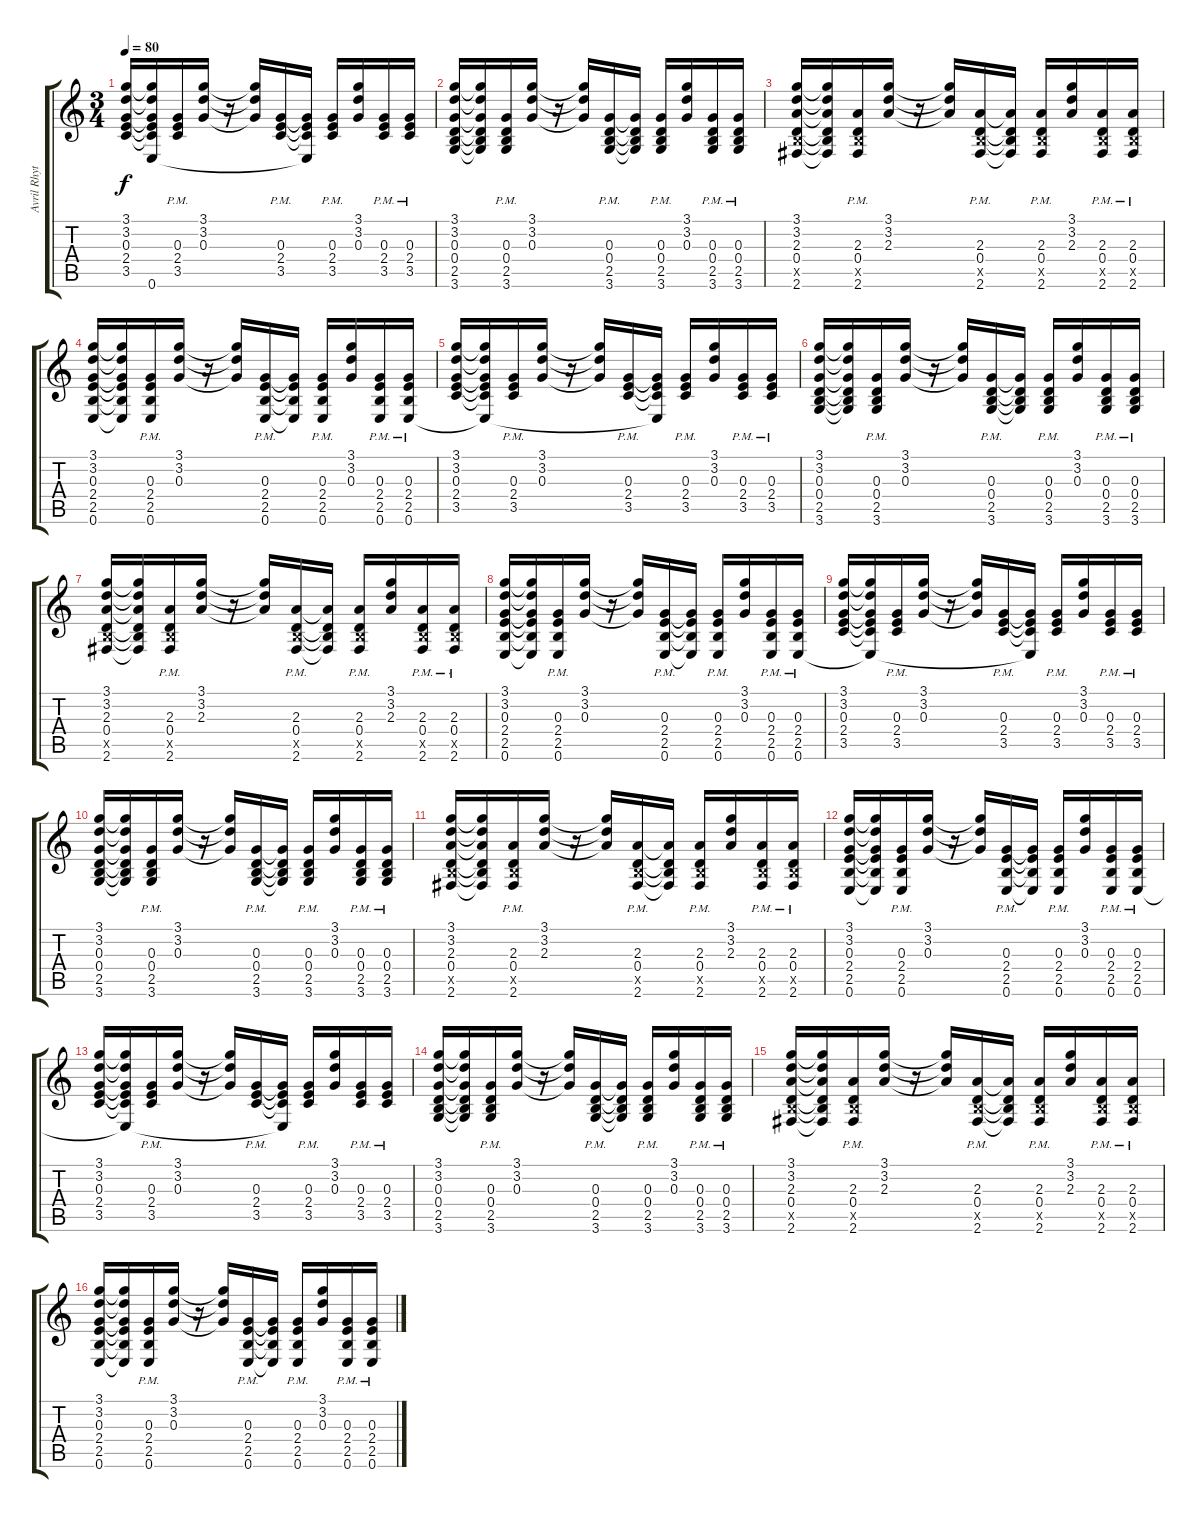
\track ("Avril Rhythm" "Avril Rhyt") {instrument distortionguitar}
\staff {score tabs}
\tuning (E4 B3 G3 D3 A2 E2) {hide}
\ts (3 4)
\tempo 80
\clef g2
\ks c
(3.1 3.2 0.3 2.4 3.5).16{dy f volume 10 instrument distortionguitar} (3.1{t} 3.2{t} 0.3{t} 2.4{t} 3.5{t} 0.6{t}).16 (0.3{pm} 2.4{pm} 3.5{pm}).16 (3.1 3.2 0.3).16 r.16 (3.1{t} 3.2{t} 0.3{t}).16 (0.3{pm} 2.4{pm} 3.5{pm}).16 (0.3{t} 2.4{t} 3.5{t} 0.6{t}).16 (0.3{pm} 2.4{pm} 3.5{pm}).16 (3.1 3.2 0.3).16 (0.3{pm} 2.4{pm} 3.5{pm}).16 (0.3{pm} 2.4{pm} 3.5{pm}).16 |
(3.1 3.2 0.3 0.4 2.5 3.6).16 (3.1{t} 3.2{t} 0.3{t} 0.4{t} 2.5{t} 3.6{t}).16 (0.3{pm} 0.4{pm} 2.5{pm} 3.6{pm}).16 (3.1 3.2 0.3).16 r.16 (3.1{t} 3.2{t} 0.3{t}).16 (0.3{pm} 0.4{pm} 2.5{pm} 3.6).16 (0.3{t} 0.4{t} 2.5{t} 3.6{t}).16 (0.3{pm} 0.4{pm} 2.5{pm} 3.6{pm}).16 (3.1 3.2 0.3).16 (0.3{pm} 0.4{pm} 2.5{pm} 3.6{pm}).16 (0.3{pm} 0.4{pm} 2.5{pm} 3.6{pm}).16 |
(3.1 3.2 2.3 0.4 2.5{x} 2.6).16 (3.1{t} 3.2{t} 2.3{t} 0.4{t} 2.5{t} 2.6{t}).16 (2.3{pm} 0.4{pm} 2.5{pm x} 2.6{pm}).16 (3.1 3.2 2.3).16 r.16 (3.1{t} 3.2{t} 2.3{t}).16 (2.3{pm} 0.4{pm} 2.5{pm x} 2.6).16 (2.3{t} 0.4{t} 2.5{t} 2.6{t}).16 (2.3{pm} 0.4{pm} 2.5{pm x} 2.6{pm}).16 (3.1 3.2 2.3).16 (2.3{pm} 0.4{pm} 2.5{pm x} 2.6{pm}).16 (2.3{pm} 0.4{pm} 2.5{pm x} 2.6{pm}).16 |
(3.1 3.2 0.3 2.4 2.5 0.6).16 (3.1{t} 3.2{t} 0.3{t} 2.4{t} 2.5{t} 0.6{t}).16 (0.3{pm} 2.4{pm} 2.5{pm} 0.6{pm}).16 (3.1 3.2 0.3).16 r.16 (3.1{t} 3.2{t} 0.3{t}).16 (0.3{pm} 2.4{pm} 2.5{pm} 0.6).16 (0.3{t} 2.4{t} 2.5{t} 0.6{t}).16 (0.3{pm} 2.4{pm} 2.5{pm} 0.6{pm}).16 (3.1 3.2 0.3).16 (0.3{pm} 2.4{pm} 2.5{pm} 0.6{pm}).16 (0.3{pm} 2.4{pm} 2.5{pm} 0.6{pm}).16 |
(3.1 3.2 0.3 2.4 3.5).16 (3.1{t} 3.2{t} 0.3{t} 2.4{t} 3.5{t} 0.6{t}).16 (0.3{pm} 2.4{pm} 3.5{pm}).16 (3.1 3.2 0.3).16 r.16 (3.1{t} 3.2{t} 0.3{t}).16 (0.3{pm} 2.4{pm} 3.5{pm}).16 (0.3{t} 2.4{t} 3.5{t} 0.6{t}).16 (0.3{pm} 2.4{pm} 3.5{pm}).16 (3.1 3.2 0.3).16 (0.3{pm} 2.4{pm} 3.5{pm}).16 (0.3{pm} 2.4{pm} 3.5{pm}).16 |
(3.1 3.2 0.3 0.4 2.5 3.6).16 (3.1{t} 3.2{t} 0.3{t} 0.4{t} 2.5{t} 3.6{t}).16 (0.3{pm} 0.4{pm} 2.5{pm} 3.6{pm}).16 (3.1 3.2 0.3).16 r.16 (3.1{t} 3.2{t} 0.3{t}).16 (0.3{pm} 0.4{pm} 2.5{pm} 3.6).16 (0.3{t} 0.4{t} 2.5{t} 3.6{t}).16 (0.3{pm} 0.4{pm} 2.5{pm} 3.6{pm}).16 (3.1 3.2 0.3).16 (0.3{pm} 0.4{pm} 2.5{pm} 3.6{pm}).16 (0.3{pm} 0.4{pm} 2.5{pm} 3.6{pm}).16 |
(3.1 3.2 2.3 0.4 2.5{x} 2.6).16 (3.1{t} 3.2{t} 2.3{t} 0.4{t} 2.5{t} 2.6{t}).16 (2.3{pm} 0.4{pm} 2.5{pm x} 2.6{pm}).16 (3.1 3.2 2.3).16 r.16 (3.1{t} 3.2{t} 2.3{t}).16 (2.3{pm} 0.4{pm} 2.5{pm x} 2.6).16 (2.3{t} 0.4{t} 2.5{t} 2.6{t}).16 (2.3{pm} 0.4{pm} 2.5{pm x} 2.6{pm}).16 (3.1 3.2 2.3).16 (2.3{pm} 0.4{pm} 2.5{pm x} 2.6{pm}).16 (2.3{pm} 0.4{pm} 2.5{pm x} 2.6{pm}).16 |
(3.1 3.2 0.3 2.4 2.5 0.6).16 (3.1{t} 3.2{t} 0.3{t} 2.4{t} 2.5{t} 0.6{t}).16 (0.3{pm} 2.4{pm} 2.5{pm} 0.6{pm}).16 (3.1 3.2 0.3).16 r.16 (3.1{t} 3.2{t} 0.3{t}).16 (0.3{pm} 2.4{pm} 2.5{pm} 0.6).16 (0.3{t} 2.4{t} 2.5{t} 0.6{t}).16 (0.3{pm} 2.4{pm} 2.5{pm} 0.6{pm}).16 (3.1 3.2 0.3).16 (0.3{pm} 2.4{pm} 2.5{pm} 0.6{pm}).16 (0.3{pm} 2.4{pm} 2.5{pm} 0.6{pm}).16 |
(3.1 3.2 0.3 2.4 3.5).16 (3.1{t} 3.2{t} 0.3{t} 2.4{t} 3.5{t} 0.6{t}).16 (0.3{pm} 2.4{pm} 3.5{pm}).16 (3.1 3.2 0.3).16 r.16 (3.1{t} 3.2{t} 0.3{t}).16 (0.3{pm} 2.4{pm} 3.5{pm}).16 (0.3{t} 2.4{t} 3.5{t} 0.6{t}).16 (0.3{pm} 2.4{pm} 3.5{pm}).16 (3.1 3.2 0.3).16 (0.3{pm} 2.4{pm} 3.5{pm}).16 (0.3{pm} 2.4{pm} 3.5{pm}).16 |
(3.1 3.2 0.3 0.4 2.5 3.6).16 (3.1{t} 3.2{t} 0.3{t} 0.4{t} 2.5{t} 3.6{t}).16 (0.3{pm} 0.4{pm} 2.5{pm} 3.6{pm}).16 (3.1 3.2 0.3).16 r.16 (3.1{t} 3.2{t} 0.3{t}).16 (0.3{pm} 0.4{pm} 2.5{pm} 3.6).16 (0.3{t} 0.4{t} 2.5{t} 3.6{t}).16 (0.3{pm} 0.4{pm} 2.5{pm} 3.6{pm}).16 (3.1 3.2 0.3).16 (0.3{pm} 0.4{pm} 2.5{pm} 3.6{pm}).16 (0.3{pm} 0.4{pm} 2.5{pm} 3.6{pm}).16 |
(3.1 3.2 2.3 0.4 2.5{x} 2.6).16 (3.1{t} 3.2{t} 2.3{t} 0.4{t} 2.5{t} 2.6{t}).16 (2.3{pm} 0.4{pm} 2.5{pm x} 2.6{pm}).16 (3.1 3.2 2.3).16 r.16 (3.1{t} 3.2{t} 2.3{t}).16 (2.3{pm} 0.4{pm} 2.5{pm x} 2.6).16 (2.3{t} 0.4{t} 2.5{t} 2.6{t}).16 (2.3{pm} 0.4{pm} 2.5{pm x} 2.6{pm}).16 (3.1 3.2 2.3).16 (2.3{pm} 0.4{pm} 2.5{pm x} 2.6{pm}).16 (2.3{pm} 0.4{pm} 2.5{pm x} 2.6{pm}).16 |
(3.1 3.2 0.3 2.4 2.5 0.6).16 (3.1{t} 3.2{t} 0.3{t} 2.4{t} 2.5{t} 0.6{t}).16 (0.3{pm} 2.4{pm} 2.5{pm} 0.6{pm}).16 (3.1 3.2 0.3).16 r.16 (3.1{t} 3.2{t} 0.3{t}).16 (0.3{pm} 2.4{pm} 2.5{pm} 0.6).16 (0.3{t} 2.4{t} 2.5{t} 0.6{t}).16 (0.3{pm} 2.4{pm} 2.5{pm} 0.6{pm}).16 (3.1 3.2 0.3).16 (0.3{pm} 2.4{pm} 2.5{pm} 0.6{pm}).16 (0.3{pm} 2.4{pm} 2.5{pm} 0.6{pm}).16 |
(3.1 3.2 0.3 2.4 3.5).16 (3.1{t} 3.2{t} 0.3{t} 2.4{t} 3.5{t} 0.6{t}).16 (0.3{pm} 2.4{pm} 3.5{pm}).16 (3.1 3.2 0.3).16 r.16 (3.1{t} 3.2{t} 0.3{t}).16 (0.3{pm} 2.4{pm} 3.5{pm}).16 (0.3{t} 2.4{t} 3.5{t} 0.6{t}).16 (0.3{pm} 2.4{pm} 3.5{pm}).16 (3.1 3.2 0.3).16 (0.3{pm} 2.4{pm} 3.5{pm}).16 (0.3{pm} 2.4{pm} 3.5{pm}).16 |
(3.1 3.2 0.3 0.4 2.5 3.6).16 (3.1{t} 3.2{t} 0.3{t} 0.4{t} 2.5{t} 3.6{t}).16 (0.3{pm} 0.4{pm} 2.5{pm} 3.6{pm}).16 (3.1 3.2 0.3).16 r.16 (3.1{t} 3.2{t} 0.3{t}).16 (0.3{pm} 0.4{pm} 2.5{pm} 3.6).16 (0.3{t} 0.4{t} 2.5{t} 3.6{t}).16 (0.3{pm} 0.4{pm} 2.5{pm} 3.6{pm}).16 (3.1 3.2 0.3).16 (0.3{pm} 0.4{pm} 2.5{pm} 3.6{pm}).16 (0.3{pm} 0.4{pm} 2.5{pm} 3.6{pm}).16 |
(3.1 3.2 2.3 0.4 2.5{x} 2.6).16 (3.1{t} 3.2{t} 2.3{t} 0.4{t} 2.5{t} 2.6{t}).16 (2.3{pm} 0.4{pm} 2.5{pm x} 2.6{pm}).16 (3.1 3.2 2.3).16 r.16 (3.1{t} 3.2{t} 2.3{t}).16 (2.3{pm} 0.4{pm} 2.5{pm x} 2.6).16 (2.3{t} 0.4{t} 2.5{t} 2.6{t}).16 (2.3{pm} 0.4{pm} 2.5{pm x} 2.6{pm}).16 (3.1 3.2 2.3).16 (2.3{pm} 0.4{pm} 2.5{pm x} 2.6{pm}).16 (2.3{pm} 0.4{pm} 2.5{pm x} 2.6{pm}).16 |
(3.1 3.2 0.3 2.4 2.5 0.6).16 (3.1{t} 3.2{t} 0.3{t} 2.4{t} 2.5{t} 0.6{t}).16 (0.3{pm} 2.4{pm} 2.5{pm} 0.6{pm}).16 (3.1 3.2 0.3).16 r.16 (3.1{t} 3.2{t} 0.3{t}).16 (0.3{pm} 2.4{pm} 2.5{pm} 0.6).16 (0.3{t} 2.4{t} 2.5{t} 0.6{t}).16 (0.3{pm} 2.4{pm} 2.5{pm} 0.6{pm}).16 (3.1 3.2 0.3).16 (0.3{pm} 2.4{pm} 2.5{pm} 0.6{pm}).16 (0.3{pm} 2.4{pm} 2.5{pm} 0.6{pm}).16
